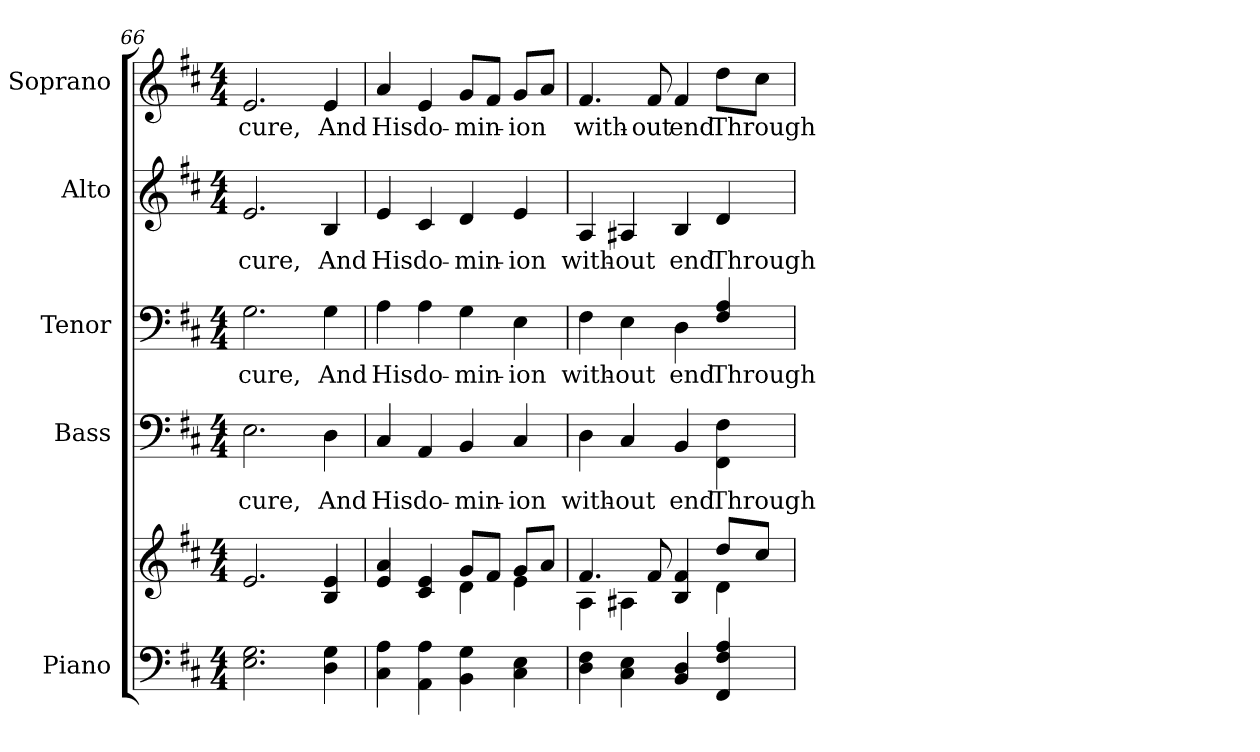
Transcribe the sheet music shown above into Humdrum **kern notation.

**kern	**kern	**kern	**text	**kern	**text	**kern	**text	**kern	**text
*part5	*part5	*part4	*part4	*part3	*part3	*part2	*part2	*part1	*part1
*staff6	*staff5	*staff4	*staff4	*staff3	*staff3	*staff2	*staff2	*staff1	*staff1
*I"Piano	*	*I"Bass	*	*I"Tenor	*	*I"Alto	*	*I"Soprano	*
*I'Pno.	*	*I'B.	*	*I'T.	*	*I'A.	*	*I'S.	*
*clefF4	*clefG2	*clefF4	*	*clefF4	*	*clefG2	*	*clefG2	*
*k[f#c#]	*k[f#c#]	*k[f#c#]	*	*k[f#c#]	*	*k[f#c#]	*	*k[f#c#]	*
*D:	*D:	*D:	*	*D:	*	*D:	*	*D:	*
*M4/4	*M4/4	*M4/4	*	*M4/4	*	*M4/4	*	*M4/4	*
=66	=66	=66	=66	=66	=66	=66	=66	=66	=66
!	!	!	!LO:LY:b:color=#000000	!	!	!	!	!	!
!	!	!	!	!	!LO:LY:b:color=#000000	!	!	!	!
!	!	!	!	!	!	!	!LO:LY:b:color=#000000	!	!
!	!	!	!	!	!	!	!	!	!LO:LY:b:color=#000000
2.Ei\ 2.Gi	2.ei/	2.Ei\	-cure,	2.Gi\	-cure,	2.ei/	-cure,	2.ei/	-cure,
!	!	!	!LO:LY:b:color=#000000	!	!	!	!	!	!
!	!	!	!	!	!LO:LY:b:color=#000000	!	!	!	!
!	!	!	!	!	!	!	!LO:LY:b:color=#000000	!	!
!	!	!	!	!	!	!	!	!	!LO:LY:b:color=#000000
4Di\ 4Gi	4Bi/ 4ei	4Di\	And	4Gi\	And	4Bi/	And	4ei/	And
!!LO:PB:g=z
=67	=67	=67	=67	=67	=67	=67	=67	=67	=67
*	*^	*	*	*	*	*	*	*	*
!	!	!	!	!LO:LY:b:color=#000000	!	!	!	!	!	!
!	!	!	!	!	!	!LO:LY:b:color=#000000	!	!	!	!
!	!	!	!	!	!	!	!	!LO:LY:b:color=#000000	!	!
!	!	!	!	!	!	!	!	!	!	!LO:LY:b:color=#000000
4C#i\ 4Ai	4ei/ 4ai	2ryy	4C#i/	His	4Ai\	His	4ei/	His	4ai/	His
!	!	!	!	!LO:LY:b:color=#000000	!	!	!	!	!	!
!	!	!	!	!	!	!LO:LY:b:color=#000000	!	!	!	!
!	!	!	!	!	!	!	!	!LO:LY:b:color=#000000	!	!
!	!	!	!	!	!	!	!	!	!	!LO:LY:b:color=#000000
4AAi\ 4Ai	4c#i/ 4ei	.	4AAi/	do-	4Ai\	do-	4c#i/	do-	4ei/	do-
!	!	!	!	!LO:LY:b:color=#000000	!	!	!	!	!	!
!	!	!	!	!	!	!LO:LY:b:color=#000000	!	!	!	!
!	!	!	!	!	!	!	!	!LO:LY:b:color=#000000	!	!
!	!	!	!	!	!	!	!	!	!	!LO:LY:b:color=#000000
4BBi\ 4Gi	8gi/L	4di\	4BBi/	-min-	4Gi\	-min-	4di/	-min-	8gi/L	-min-
.	8f#i/J	.	.	.	.	.	.	.	8f#i/J	.
!	!	!	!	!LO:LY:b:color=#000000	!	!	!	!	!	!
!	!	!	!	!	!	!LO:LY:b:color=#000000	!	!	!	!
!	!	!	!	!	!	!	!	!LO:LY:b:color=#000000	!	!
!	!	!	!	!	!	!	!	!	!	!LO:LY:b:color=#000000
4C#i\ 4Ei	8gi/L	4ei\	4C#i/	-ion	4Ei\	-ion	4ei/	-ion	8gi/L	-ion
.	8ai/J	.	.	.	.	.	.	.	8ai/J	.
=68	=68	=68	=68	=68	=68	=68	=68	=68	=68	=68
!	!	!	!	!LO:LY:b:color=#000000	!	!	!	!	!	!
!	!	!	!	!	!	!LO:LY:b:color=#000000	!	!	!	!
!	!	!	!	!	!	!	!	!LO:LY:b:color=#000000	!	!
!	!	!	!	!	!	!	!	!	!	!LO:LY:b:color=#000000
4Di\ 4F#i	4.f#i/	4Ai\	4Di\	with-	4F#i\	with-	4Ai/	with-	4.f#i/	with-
!	!	!	!	!LO:LY:b:color=#000000	!	!	!	!	!	!
!	!	!	!	!	!	!LO:LY:b:color=#000000	!	!	!	!
!	!	!	!	!	!	!	!	!LO:LY:b:color=#000000	!	!
4C#i\ 4Ei	.	4A#Xi\	4C#i/	-out	4Ei\	-out	4A#Xi/	-out	.	.
!	!	!	!	!	!	!	!	!	!	!LO:LY:b:color=#000000
.	8f#i/	.	.	.	.	.	.	.	8f#i/	-out
!	!	!	!	!LO:LY:b:color=#000000	!	!	!	!	!	!
!	!	!	!	!	!	!LO:LY:b:color=#000000	!	!	!	!
!	!	!	!	!	!	!	!	!LO:LY:b:color=#000000	!	!
!	!	!	!	!	!	!	!	!	!	!LO:LY:b:color=#000000
4BBi/ 4Di	4Bi/ 4f#i	4ryy	4BBi/	end	4Di\	end	4Bi/	end	4f#i/	end
!	!	!	!	!LO:LY:b:color=#000000	!	!	!	!	!	!
!	!	!	!	!	!	!LO:LY:b:color=#000000	!	!	!	!
!	!	!	!	!	!	!	!	!LO:LY:b:color=#000000	!	!
!	!	!	!	!	!	!	!	!	!	!LO:LY:b:color=#000000
4FF#i/ 4F#i 4Ai	8ddi/L	4di\	4FF#i\ 4F#i	Through	4F#i/ 4Ai	Through	4di/	Through	8ddi\L	Through
.	8cc#i/J	.	.	.	.	.	.	.	8cc#i\J	.
*	*v	*v	*	*	*	*	*	*	*	*
=	=	=	=	=	=	=	=	=	=
*-	*-	*-	*-	*-	*-	*-	*-	*-	*-
